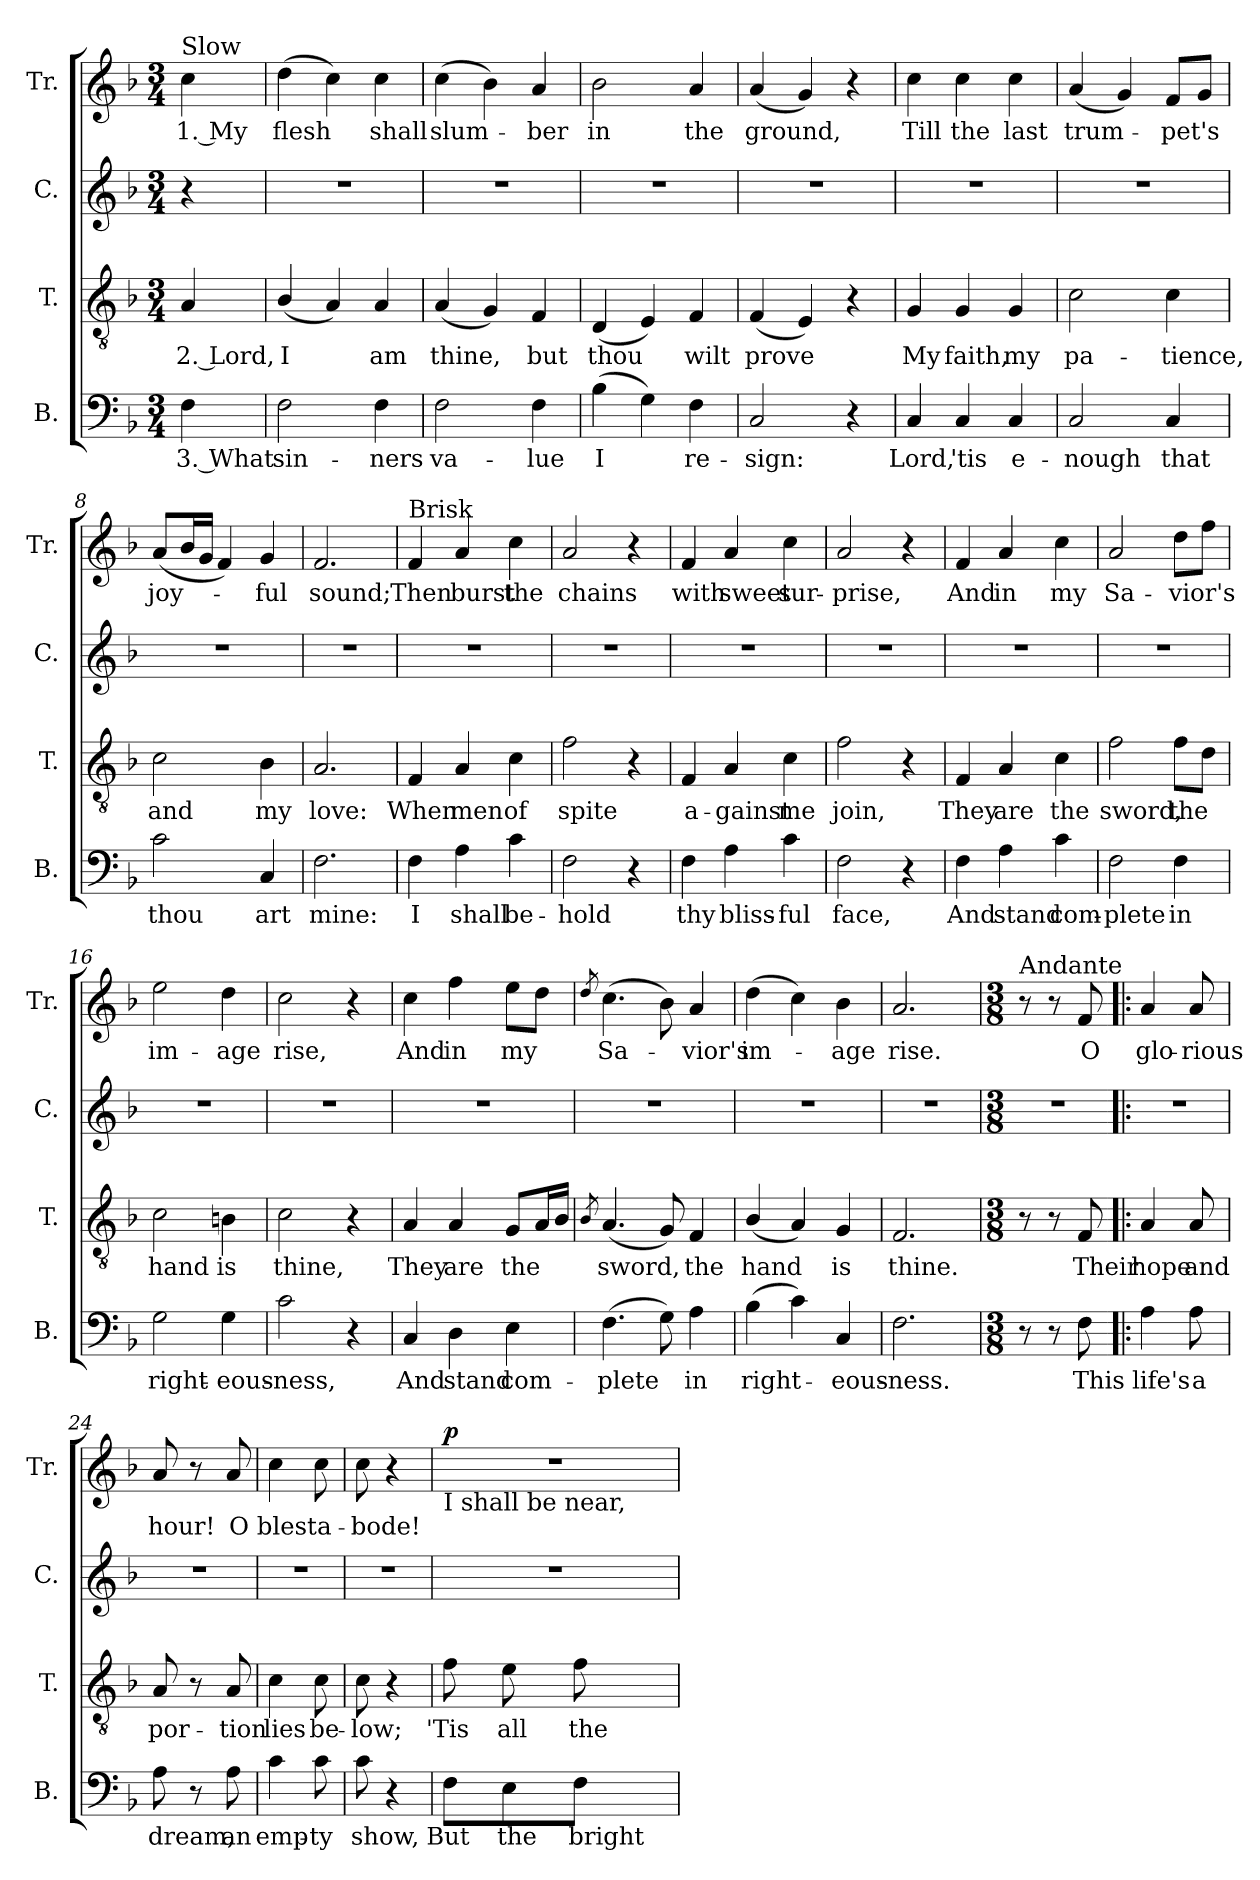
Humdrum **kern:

**kern	**text	**kern	**text	**kern	**kern	**text	**dynam
*part4	*part4	*part3	*part3	*part2	*part1	*part1	*part1
*staff4	*staff4	*staff3	*staff3	*staff2	*staff1	*staff1	*staff1
*I"B.	*	*I"T.	*	*I"C.	*I"Tr.	*	*
*I'B.	*	*I'T.	*	*I'C.	*I'Tr.	*	*
*clefF4	*	*clefGv2	*	*clefG2	*clefG2	*	*
*k[b-]	*	*k[b-]	*	*k[b-]	*k[b-]	*	*
*M3/4	*	*M3/4	*	*M3/4	*M3/4	*	*
*MM100	*	*MM100	*	*MM100	*MM100	*	*
=1	=1	=1	=1	=1	=1	=1	=1
!	!	!	!	!	!LO:TX:a:t=Slow	!	!
4F\	3. What	4A/	2. Lord,	4r	4cc\	1. My	.
=2	=2	=2	=2	=2	=2	=2	=2
2F\	sin-	(4B-/	I	2.r	(4dd\	flesh	.
.	.	4A/)	.	.	4cc\)	.	.
4F\	-ners	4A/	am	.	4cc\	shall	.
=3	=3	=3	=3	=3	=3	=3	=3
2F\	va-	(4A/	thine,	2.r	(4cc\	slum-	.
.	.	4G/)	.	.	4b-\)	.	.
4F\	-lue	4F/	but	.	4a/	-ber	.
=4	=4	=4	=4	=4	=4	=4	=4
(4B-\	I	(4D/	thou	2.r	2b-\	in	.
4G\)	.	4E/)	.	.	.	.	.
4F\	re-	4F/	wilt	.	4a/	the	.
=5	=5	=5	=5	=5	=5	=5	=5
2C/	-sign:	(4F/	prove	2.r	(4a/	ground,	.
.	.	4E/)	.	.	4g/)	.	.
4r	.	4r	.	.	4r	.	.
=6	=6	=6	=6	=6	=6	=6	=6
4C/	Lord,	4G/	My	2.r	4cc\	Till	.
4C/	'tis	4G/	faith,	.	4cc\	the	.
4C/	e-	4G/	my	.	4cc\	last	.
=7	=7	=7	=7	=7	=7	=7	=7
2C/	-nough	2c\	pa-	2.r	(4a/	trum-	.
.	.	.	.	.	4g/)	.	.
4C/	that	4c\	-tience,	.	8f/L	-pet's	.
.	.	.	.	.	8g/J	.	.
!!LO:LB:g=z
=8	=8	=8	=8	=8	=8	=8	=8
2c\	thou	2c\	and	2.r	(8a/L	joy-	.
.	.	.	.	.	16b-/L	.	.
.	.	.	.	.	16g/JJ	.	.
.	.	.	.	.	4f/)	.	.
4C/	art	4B-\	my	.	4g/	-ful	.
=9	=9	=9	=9	=9	=9	=9	=9
2.F\	mine:	2.A/	love:	2.r	2.f/	sound;	.
=10	=10	=10	=10	=10	=10	=10	=10
*	*	*	*	*	*MM130	*	*
!	!	!	!	!	!LO:TX:a:t=Brisk	!	!
4F\	I	4F/	When	2.r	4f/	Then	.
4A\	shall	4A/	men	.	4a/	burst	.
4c\	be-	4c\	of	.	4cc\	the	.
=11	=11	=11	=11	=11	=11	=11	=11
2F\	-hold	2f\	spite	2.r	2a/	chains	.
4r	.	4r	.	.	4r	.	.
=12	=12	=12	=12	=12	=12	=12	=12
4F\	thy	4F/	a-	2.r	4f/	with	.
4A\	bliss-	4A/	-gainst	.	4a/	sweet	.
4c\	-ful	4c\	me	.	4cc\	sur-	.
=13	=13	=13	=13	=13	=13	=13	=13
2F\	face,	2f\	join,	2.r	2a/	-prise,	.
4r	.	4r	.	.	4r	.	.
=14	=14	=14	=14	=14	=14	=14	=14
4F\	And	4F/	They	2.r	4f/	And	.
4A\	stand	4A/	are	.	4a/	in	.
4c\	com-	4c\	the	.	4cc\	my	.
!!LO:LB:g=z
=15	=15	=15	=15	=15	=15	=15	=15
2F\	-plete	2f\	sword,	2.r	2a/	Sa-	.
4F\	in	8f\L	the	.	8dd\L	-vior's	.
.	.	8d\J	.	.	8ff\J	.	.
=16	=16	=16	=16	=16	=16	=16	=16
2G\	right-	2c\	hand	2.r	2ee\	im-	.
4G\	-eous-	4Bn\	is	.	4dd\	-age	.
=17	=17	=17	=17	=17	=17	=17	=17
2c\	-ness,	2c\	thine,	2.r	2cc\	rise,	.
4r	.	4r	.	.	4r	.	.
=18	=18	=18	=18	=18	=18	=18	=18
4C/	And	4A/	They	2.r	4cc\	And	.
4D\	stand	4A/	are	.	4ff\	in	.
4E\	com-	8G/L	the	.	8ee\L	my	.
.	.	16A/L	.	.	8dd\J	.	.
.	.	16B-/JJ	.	.	.	.	.
=19	=19	=19	=19	=19	=19	=19	=19
.	.	8qB-/	.	.	8qdd/	.	.
(4.F\	-plete	(4.A/	sword,	2.r	(4.cc\	Sa-	.
8G\)	.	8G/)	.	.	8b-\)	.	.
4A\	in	4F/	the	.	4a/	-vior's	.
=20	=20	=20	=20	=20	=20	=20	=20
(4B-\	right-	(4B-/	hand	2.r	(4dd\	im-	.
4c\)	.	4A/)	.	.	4cc\)	.	.
4C/	-eous-	4G/	is	.	4b-\	-age	.
=21	=21	=21	=21	=21	=21	=21	=21
2.F\	-ness.	2.F/	thine.	2.r	2.a/	rise.	.
!!LO:LB:g=z
=22	=22	=22	=22	=22	=22	=22	=22
*M3/8	*	*M3/8	*	*M3/8	*M3/8	*	*
*	*	*	*	*	*MM100	*	*
!	!	!	!	!	!LO:TX:a:t=Andante	!	!
8r	.	8r	.	4.r	8r	.	.
8r	.	8r	.	.	8r	.	.
8F\	This	8F/	Their	.	8f/	O	.
=23!|:	=23!|:	=23!|:	=23!|:	=23!|:	=23!|:	=23!|:	=23!|:
4A\	life's	4A/	hope	4.r	4a/	glo-	.
8A\	a	8A/	and	.	8a/	-rious	.
=24	=24	=24	=24	=24	=24	=24	=24
8A\	dream,	8A/	por-	4.r	8a/	hour!	.
8r	.	8r	.	.	8r	.	.
8A\	an	8A/	-tion	.	8a/	O	.
=25	=25	=25	=25	=25	=25	=25	=25
4c\	emp-	4c\	lies	4.r	4cc\	blest	.
8c\	-ty	8c\	be-	.	8cc\	a-	.
=26	=26	=26	=26	=26	=26	=26	=26
8c\	show,	8c\	-low;	4.r	8cc\	-bode!	.
4r	.	4r	.	.	4r	.	.
=27	=27	=27	=27	=27	=27	=27	=27
!	!	!	!	!	!LO:TX:b:t=I      shall   be        near,	!	!
!	!	!	!	!	!	!	!LO:DY:a
8F\L	But	8f\	'Tis	4.r	4.r	.	p
8E\	the	8e\	all	.	.	.	.
8F\J	bright	8f\	the	.	.	.	.
=	=	=	=	=	=	=	=
*-	*-	*-	*-	*-	*-	*-	*-
